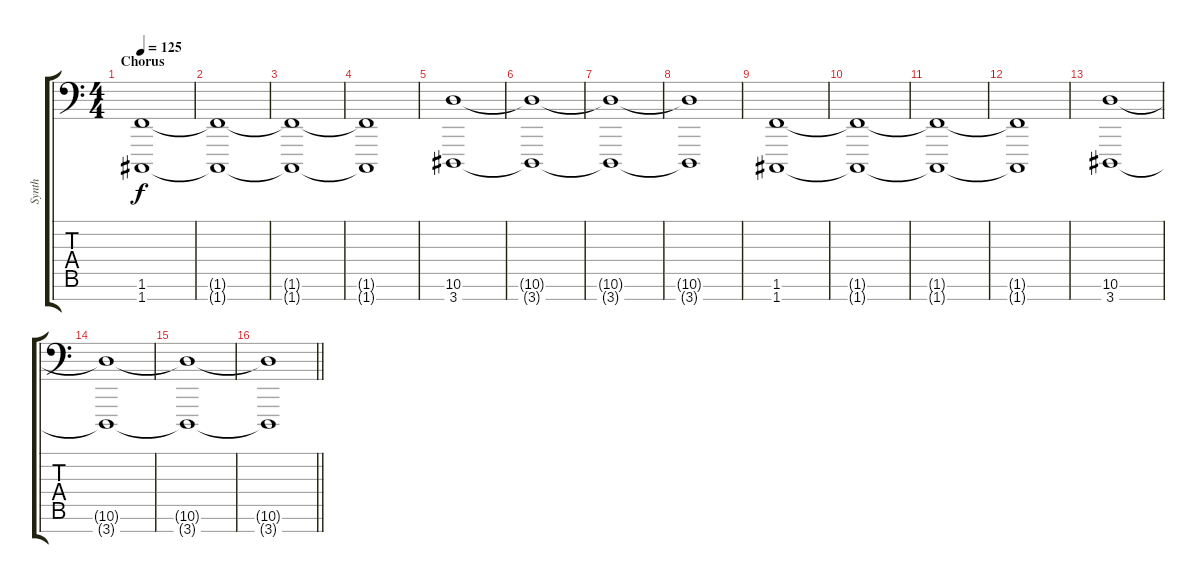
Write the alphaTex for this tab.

\track ("Synth" "Synth") {instrument stringensemble2}
\staff {score tabs}
\tuning (E4 B3 G3 D3 A2 E2 C-1) {hide}
\ts (4 4)
\section ("" "Chorus")
\tempo 125
\clef f4
\ks c
(1.6 1.7).1{dy f} |
(1.6{t} 1.7{t}).1 |
(1.6{t} 1.7{t}).1 |
(1.6{t} 1.7{t}).1 |
(10.6 3.7).1 |
(10.6{t} 3.7{t}).1 |
(10.6{t} 3.7{t}).1 |
(10.6{t} 3.7{t}).1 |
(1.6 1.7).1 |
(1.6{t} 1.7{t}).1 |
(1.6{t} 1.7{t}).1 |
(1.6{t} 1.7{t}).1 |
(10.6 3.7).1 |
(10.6{t} 3.7{t}).1 |
(10.6{t} 3.7{t}).1 |
\barLineRight lightlight
(10.6{t} 3.7{t}).1
